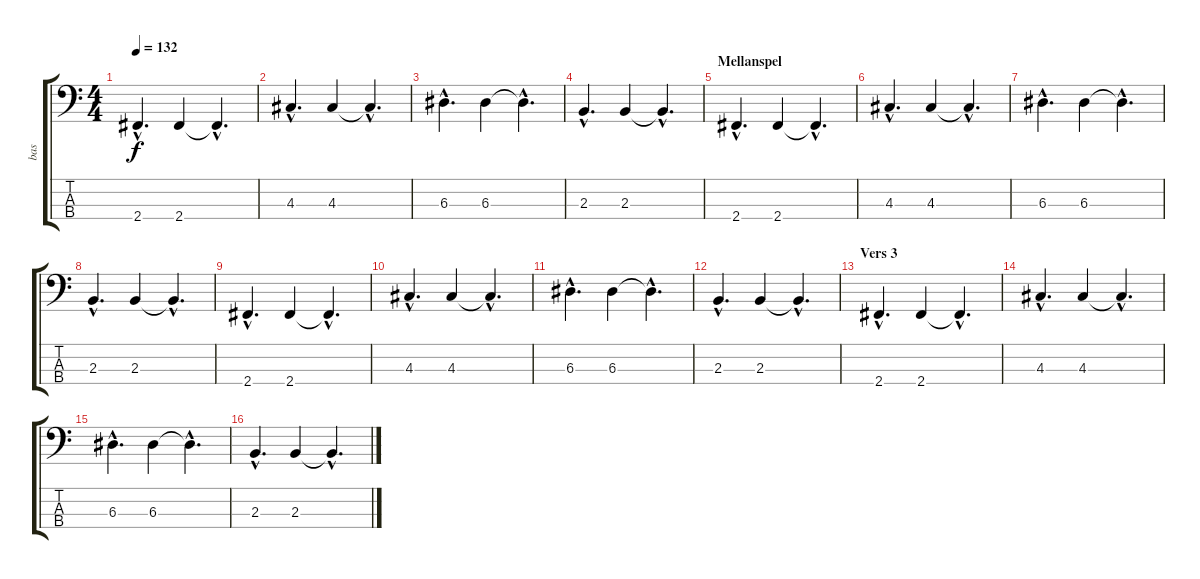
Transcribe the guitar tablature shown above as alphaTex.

\track ("bas" "bas") {instrument acousticbass}
\staff {score tabs}
\tuning (G2 D2 A1 E1) {hide}
\ts (4 4)
\tempo 132
\clef f4
\ks c
2.4{hac}.4{d dy f} 2.4.4 2.4{hac t}.4{d} |
4.3{hac}.4{d} 4.3.4 4.3{hac t}.4{d} |
6.3{hac}.4{d} 6.3.4 6.3{hac t}.4{d} |
2.3{hac}.4{d} 2.3.4 2.3{hac t}.4{d} |
\section ("" "Mellanspel")
2.4{hac}.4{d} 2.4.4 2.4{hac t}.4{d} |
4.3{hac}.4{d} 4.3.4 4.3{hac t}.4{d} |
6.3{hac}.4{d} 6.3.4 6.3{hac t}.4{d} |
2.3{hac}.4{d} 2.3.4 2.3{hac t}.4{d} |
2.4{hac}.4{d} 2.4.4 2.4{hac t}.4{d} |
4.3{hac}.4{d} 4.3.4 4.3{hac t}.4{d} |
6.3{hac}.4{d} 6.3.4 6.3{hac t}.4{d} |
2.3{hac}.4{d} 2.3.4 2.3{hac t}.4{d} |
\section ("" "Vers 3")
2.4{hac}.4{d} 2.4.4 2.4{hac t}.4{d} |
4.3{hac}.4{d} 4.3.4 4.3{hac t}.4{d} |
6.3{hac}.4{d} 6.3.4 6.3{hac t}.4{d} |
2.3{hac}.4{d} 2.3.4 2.3{hac t}.4{d}
